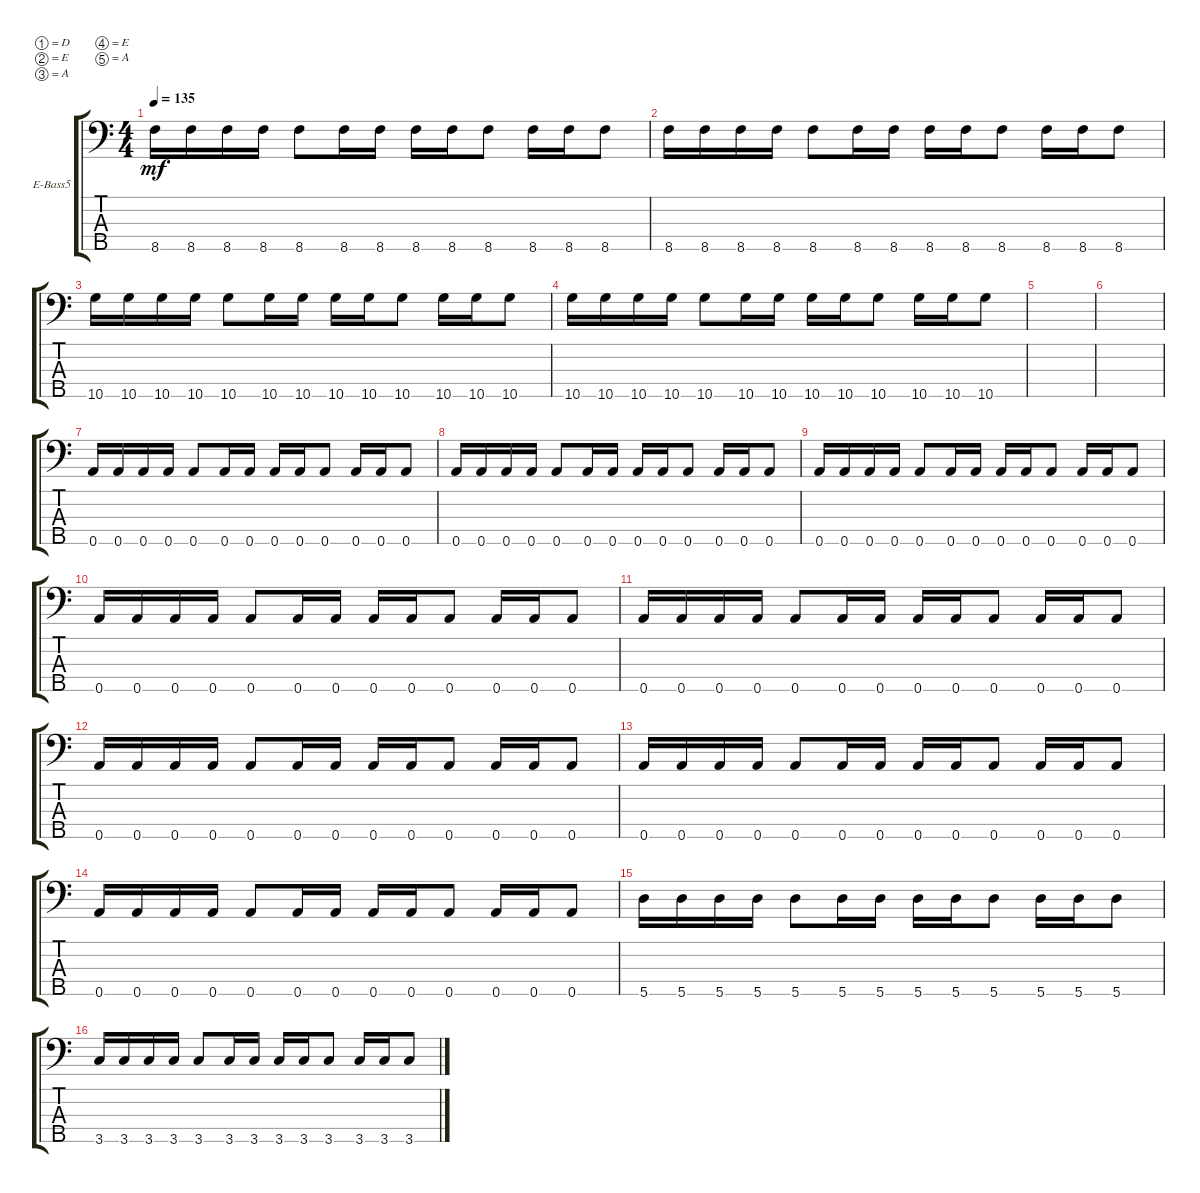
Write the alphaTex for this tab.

\defaultSystemsLayout 4
\bracketExtendMode groupsimilarinstruments
\firstSystemTrackNameOrientation horizontal
\otherSystemsTrackNameOrientation horizontal
\track ("Juanse" "E-Bass5") {instrument electricbassfinger}
\staff {score tabs}
\tuning (D3 E4 A2 E2 A1)
\ts (4 4)
\tempo 135
\clef f4
\ks c
8.5.16{dy mf} 8.5.16 8.5.16 8.5.16 8.5.8 8.5.16 8.5.16 8.5.16 8.5.16 8.5.8 8.5.16 8.5.16 8.5.8 |
8.5.16 8.5.16 8.5.16 8.5.16 8.5.8 8.5.16 8.5.16 8.5.16 8.5.16 8.5.8 8.5.16 8.5.16 8.5.8 |
10.5.16 10.5.16 10.5.16 10.5.16 10.5.8 10.5.16 10.5.16 10.5.16 10.5.16 10.5.8 10.5.16 10.5.16 10.5.8 |
10.5.16 10.5.16 10.5.16 10.5.16 10.5.8 10.5.16 10.5.16 10.5.16 10.5.16 10.5.8 10.5.16 10.5.16 10.5.8 |
|
|
0.5.16 0.5.16 0.5.16 0.5.16 0.5.8 0.5.16 0.5.16 0.5.16 0.5.16 0.5.8 0.5.16 0.5.16 0.5.8 |
0.5.16 0.5.16 0.5.16 0.5.16 0.5.8 0.5.16 0.5.16 0.5.16 0.5.16 0.5.8 0.5.16 0.5.16 0.5.8 |
0.5.16 0.5.16 0.5.16 0.5.16 0.5.8 0.5.16 0.5.16 0.5.16 0.5.16 0.5.8 0.5.16 0.5.16 0.5.8 |
0.5.16 0.5.16 0.5.16 0.5.16 0.5.8 0.5.16 0.5.16 0.5.16 0.5.16 0.5.8 0.5.16 0.5.16 0.5.8 |
0.5.16 0.5.16 0.5.16 0.5.16 0.5.8 0.5.16 0.5.16 0.5.16 0.5.16 0.5.8 0.5.16 0.5.16 0.5.8 |
0.5.16 0.5.16 0.5.16 0.5.16 0.5.8 0.5.16 0.5.16 0.5.16 0.5.16 0.5.8 0.5.16 0.5.16 0.5.8 |
0.5.16 0.5.16 0.5.16 0.5.16 0.5.8 0.5.16 0.5.16 0.5.16 0.5.16 0.5.8 0.5.16 0.5.16 0.5.8 |
0.5.16 0.5.16 0.5.16 0.5.16 0.5.8 0.5.16 0.5.16 0.5.16 0.5.16 0.5.8 0.5.16 0.5.16 0.5.8 |
5.5.16 5.5.16 5.5.16 5.5.16 5.5.8 5.5.16 5.5.16 5.5.16 5.5.16 5.5.8 5.5.16 5.5.16 5.5.8 |
3.5.16 3.5.16 3.5.16 3.5.16 3.5.8 3.5.16 3.5.16 3.5.16 3.5.16 3.5.8 3.5.16 3.5.16 3.5.8
